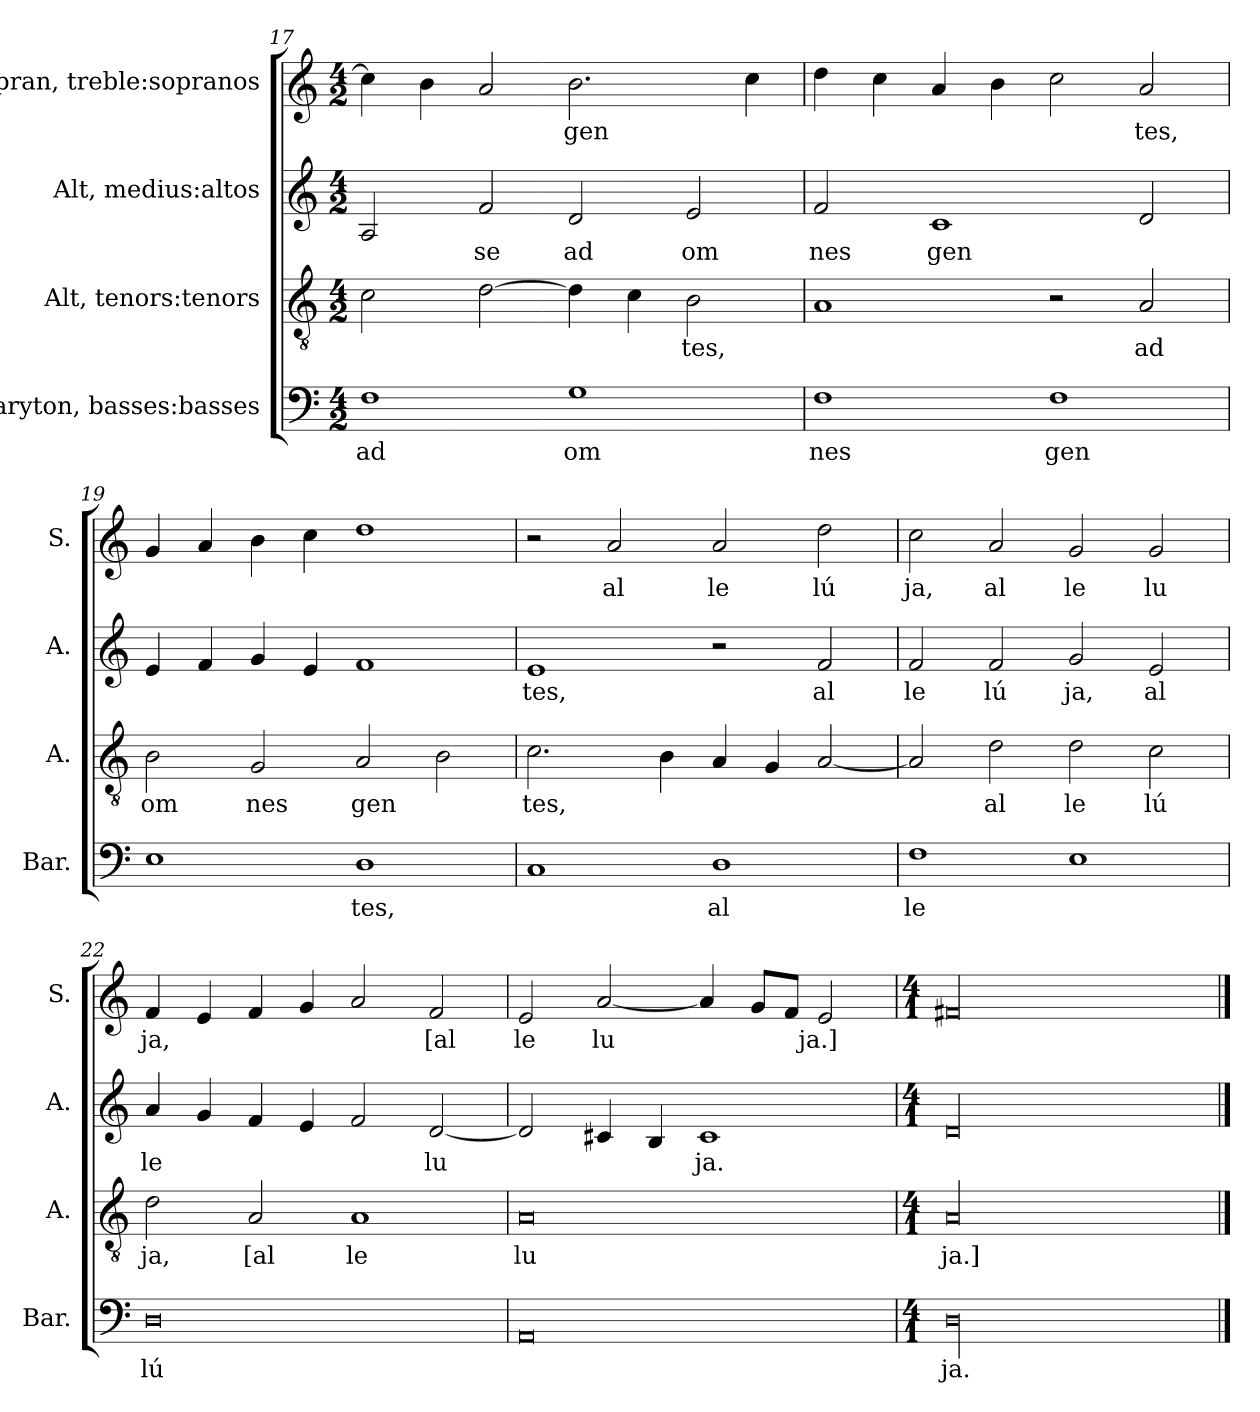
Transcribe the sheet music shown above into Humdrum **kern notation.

**kern	**text	**kern	**text	**kern	**text	**kern	**text
*part4	*part4	*part3	*part3	*part2	*part2	*part1	*part1
*staff4	*staff4	*staff3	*staff3	*staff2	*staff2	*staff1	*staff1
*I"Baryton, basses:basses	*	*I"Alt, tenors:tenors	*	*I"Alt, medius:altos	*	*I"Sopran, treble:sopranos	*
*I'Bar.	*	*I'A.	*	*I'A.	*	*I'S.	*
!!LO:LB:g=z
*clefF4	*	*clefGv2	*	*clefG2	*	*clefG2	*
*k[]	*	*k[]	*	*k[]	*	*k[]	*
*M4/2	*	*M4/2	*	*M4/2	*	*M4/2	*
=17	=17	=17	=17	=17	=17	=17	=17
!	!LO:LY:b	!	!	!	!	!	!
1F	ad	2c\	.	2A/	.	4cc\]	.
.	.	.	.	.	.	4b\	.
!	!	!	!	!	!LO:LY:b	!	!
.	.	[2d\	.	2f/	se	2a/	.
!	!LO:LY:b	!	!	!	!LO:LY:b	!	!LO:LY:b
1G	om	4d\]	.	2d/	ad	2.b\	gen
.	.	4c\	.	.	.	.	.
!	!	!	!LO:LY:b	!	!LO:LY:b	!	!
.	.	2B\	tes,	2e/	om	.	.
.	.	.	.	.	.	4cc\	.
=18	=18	=18	=18	=18	=18	=18	=18
!	!LO:LY:b	!	!	!	!LO:LY:b	!	!
1F	nes	1A	.	2f/	nes	4dd\	.
.	.	.	.	.	.	4cc\	.
!	!	!	!	!	!LO:LY:b	!	!
.	.	.	.	1c	gen	4a/	.
.	.	.	.	.	.	4b\	.
!	!LO:LY:b	!	!	!	!	!	!
1F	gen	2r	.	.	.	2cc\	.
!	!	!	!LO:LY:b	!	!	!	!LO:LY:b
.	.	2A/	ad	2d/	.	2a/	tes,
=19	=19	=19	=19	=19	=19	=19	=19
!	!	!	!LO:LY:b	!	!	!	!
1E	.	2B\	om	4e/	.	4g/	.
.	.	.	.	4f/	.	4a/	.
!	!	!	!LO:LY:b	!	!	!	!
.	.	2G/	nes	4g/	.	4b\	.
.	.	.	.	4e/	.	4cc\	.
!	!LO:LY:b	!	!LO:LY:b	!	!	!	!
1D	tes,	2A/	gen	1f	.	1dd	.
.	.	2B\	.	.	.	.	.
=20	=20	=20	=20	=20	=20	=20	=20
!	!	!	!LO:LY:b	!	!LO:LY:b	!	!
1C	.	2.c\	tes,	1e	tes,	2r	.
!	!	!	!	!	!	!	!LO:LY:b
.	.	.	.	.	.	2a/	al
.	.	4B\	.	.	.	.	.
!	!LO:LY:b	!	!	!	!	!	!LO:LY:b
1D	al	4A/	.	2r	.	2a/	le
.	.	4G/	.	.	.	.	.
!	!	!	!	!	!LO:LY:b	!	!LO:LY:b
.	.	[2A/	.	2f/	al	2dd\	lú
=21	=21	=21	=21	=21	=21	=21	=21
!	!LO:LY:b	!	!	!	!LO:LY:b	!	!LO:LY:b
1F	le	2A/]	.	2f/	le	2cc\	ja,
!	!	!	!LO:LY:b	!	!LO:LY:b	!	!LO:LY:b
.	.	2d\	al	2f/	lú	2a/	al
!	!	!	!LO:LY:b	!	!LO:LY:b	!	!LO:LY:b
1E	.	2d\	le	2g/	ja,	2g/	le
!	!	!	!LO:LY:b	!	!LO:LY:b	!	!LO:LY:b
.	.	2c\	lú	2e/	al	2g/	lu
!!LO:LB:g=z
=22	=22	=22	=22	=22	=22	=22	=22
!	!LO:LY:b	!	!LO:LY:b	!	!LO:LY:b	!	!LO:LY:b
0D	lú	2d\	ja,	4a/	le	4f/	ja,
.	.	.	.	4g/	.	4e/	.
!	!	!	!LO:LY:b	!	!	!	!
.	.	2A/	[al	4f/	.	4f/	.
.	.	.	.	4e/	.	4g/	.
!	!	!	!LO:LY:b	!	!	!	!
.	.	1A	le	2f/	.	2a/	.
!	!	!	!	!	!LO:LY:b	!	!LO:LY:b
.	.	.	.	[2d/	lu	2f/	[al
=23	=23	=23	=23	=23	=23	=23	=23
!	!	!	!LO:LY:b	!	!	!	!LO:LY:b
0AA	.	0A	lu	2d/]	.	2e/	le
!	!	!	!	!	!	!	!LO:LY:b
.	.	.	.	4c#X/	.	[2a/	lu
.	.	.	.	4B/	.	.	.
!	!	!	!	!	!LO:LY:b	!	!
.	.	.	.	1c#	ja.	4a/]	.
.	.	.	.	.	.	8g/L	.
.	.	.	.	.	.	8f/J	.
!	!	!	!	!	!	!	!LO:LY:b
.	.	.	.	.	.	2e/	ja.]
=24	=24	=24	=24	=24	=24	=24	=24
*M4/1	*	*M4/1	*	*M4/1	*	*M4/1	*
!	!LO:LY:b	!	!LO:LY:b	!	!	!	!
00D\	ja.	00A/	ja.]	00d/	.	00f#X/	.
==	==	==	==	==	==	==	==
*-	*-	*-	*-	*-	*-	*-	*-
